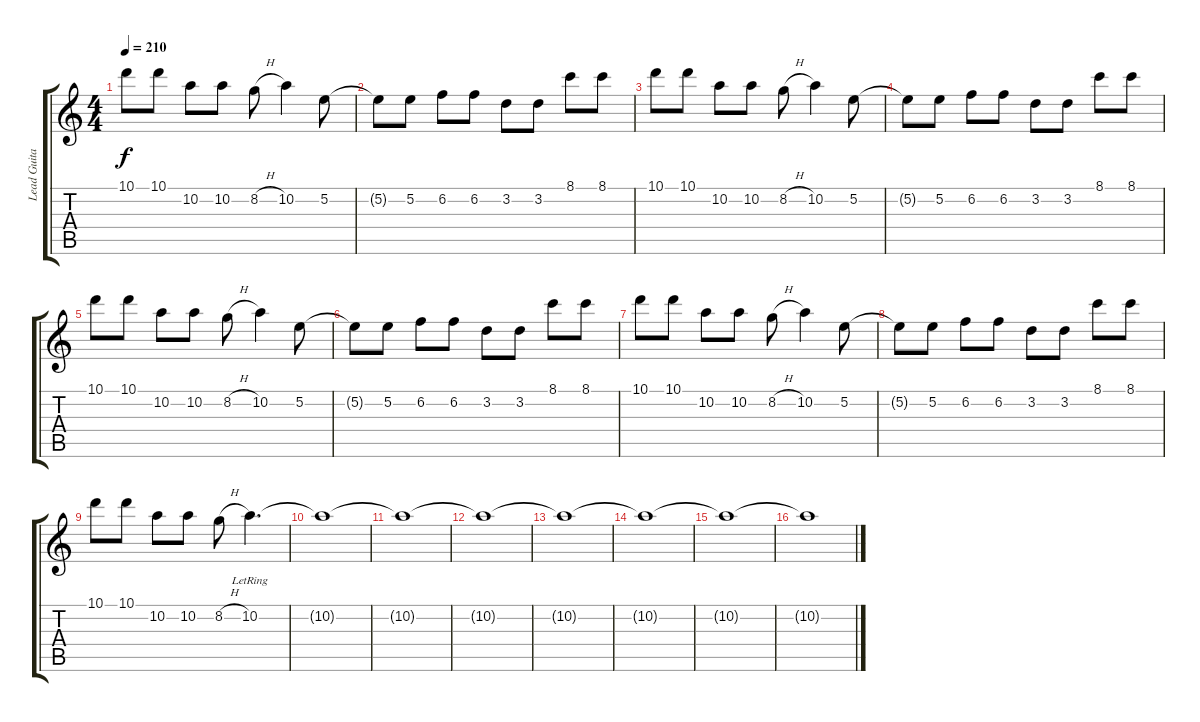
\track ("Lead Guitar" "Lead Guita") {instrument overdrivenguitar}
\staff {score tabs}
\tuning (E4 B3 G3 D3 A2 D2) {hide}
\ts (4 4)
\tempo 210
\clef g2
\ks c
10.1.8{dy f} 10.1.8 10.2.8 10.2.8 8.2{h}.8 10.2.4 5.2.8 |
5.2{t}.8 5.2.8 6.2.8 6.2.8 3.2.8 3.2.8 8.1.8 8.1.8 |
10.1.8 10.1.8 10.2.8 10.2.8 8.2{h}.8 10.2.4 5.2.8 |
5.2{t}.8 5.2.8 6.2.8 6.2.8 3.2.8 3.2.8 8.1.8 8.1.8 |
10.1.8 10.1.8 10.2.8 10.2.8 8.2{h}.8 10.2.4 5.2.8 |
5.2{t}.8 5.2.8 6.2.8 6.2.8 3.2.8 3.2.8 8.1.8 8.1.8 |
10.1.8 10.1.8 10.2.8 10.2.8 8.2{h}.8 10.2.4 5.2.8 |
5.2{t}.8 5.2.8 6.2.8 6.2.8 3.2.8 3.2.8 8.1.8 8.1.8 |
10.1.8 10.1.8 10.2.8 10.2.8 8.2{h}.8 10.2{lr}.4{d} |
10.2{t}.1 |
10.2{t}.1 |
10.2{t}.1 |
10.2{t}.1 |
10.2{t}.1 |
10.2{t}.1 |
10.2{t}.1
